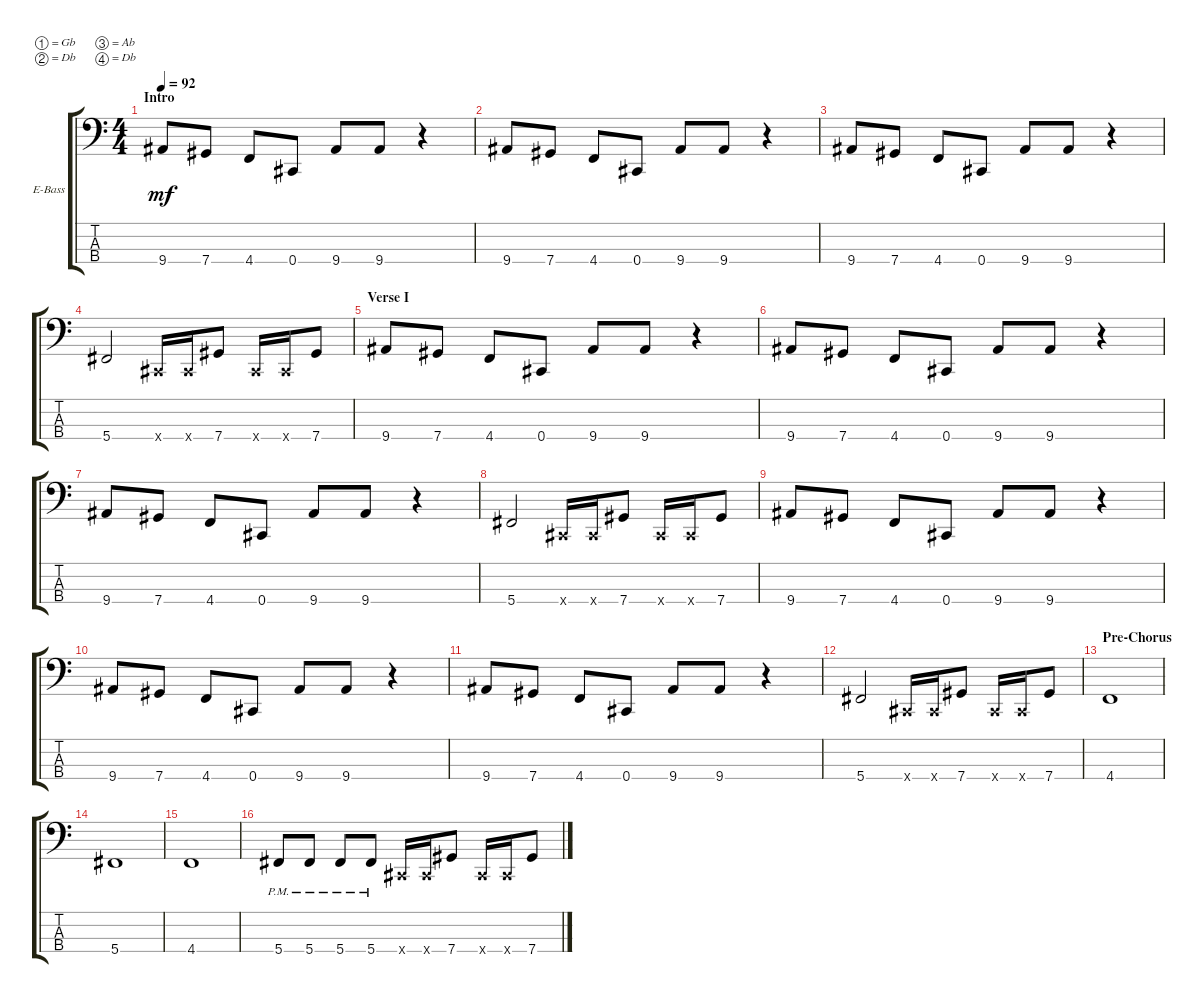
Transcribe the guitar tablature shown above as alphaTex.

\defaultSystemsLayout 4
\bracketExtendMode groupsimilarinstruments
\firstSystemTrackNameOrientation horizontal
\otherSystemsTrackNameOrientation horizontal
\track ("Electric Bass" "E-Bass") {instrument electricbassfinger}
\staff {score tabs}
\tuning (Gb2 Db2 Ab1 Db1)
\ts (4 4)
\section ("" "Intro")
\tempo 92
\clef f4
\scale
0.653631
\ks c
9.4.8{dy mf instrument electricbassfinger} 7.4.8 4.4.8 0.4.8 9.4.8 9.4.8 r.4 |
\scale
0.346369 9.4.8 7.4.8 4.4.8 0.4.8 9.4.8 9.4.8 r.4 |
\scale
0.5 9.4.8 7.4.8 4.4.8 0.4.8 9.4.8 9.4.8 r.4 |
\scale
0.5 5.4.2 0.4{x}.16 0.4{x}.16 7.4.8 0.4{x}.16 0.4{x}.16 7.4.8 |
\section ("" "Verse I")
\scale
0.5 9.4.8 7.4.8 4.4.8 0.4.8 9.4.8 9.4.8 r.4 |
\scale
0.5 9.4.8 7.4.8 4.4.8 0.4.8 9.4.8 9.4.8 r.4 |
\scale
0.5 9.4.8 7.4.8 4.4.8 0.4.8 9.4.8 9.4.8 r.4 |
\scale
0.5 5.4.2 0.4{x}.16 0.4{x}.16 7.4.8 0.4{x}.16 0.4{x}.16 7.4.8 |
\scale
0.5 9.4.8 7.4.8 4.4.8 0.4.8 9.4.8 9.4.8 r.4 |
\scale
0.5 9.4.8 7.4.8 4.4.8 0.4.8 9.4.8 9.4.8 r.4 |
\scale
0.5 9.4.8 7.4.8 4.4.8 0.4.8 9.4.8 9.4.8 r.4 |
\scale
0.5 5.4.2 0.4{x}.16 0.4{x}.16 7.4.8 0.4{x}.16 0.4{x}.16 7.4.8 |
\section ("" "Pre-Chorus")
\scale
0.5 4.4.1 |
\scale
0.5 5.4.1 |
\scale
0.5 4.4.1 |
\scale
0.5 5.4{pm}.8 5.4{pm}.8 5.4{pm}.8 5.4{pm}.8 0.4{x}.16 0.4{x}.16 7.4.8 0.4{x}.16 0.4{x}.16 7.4.8
